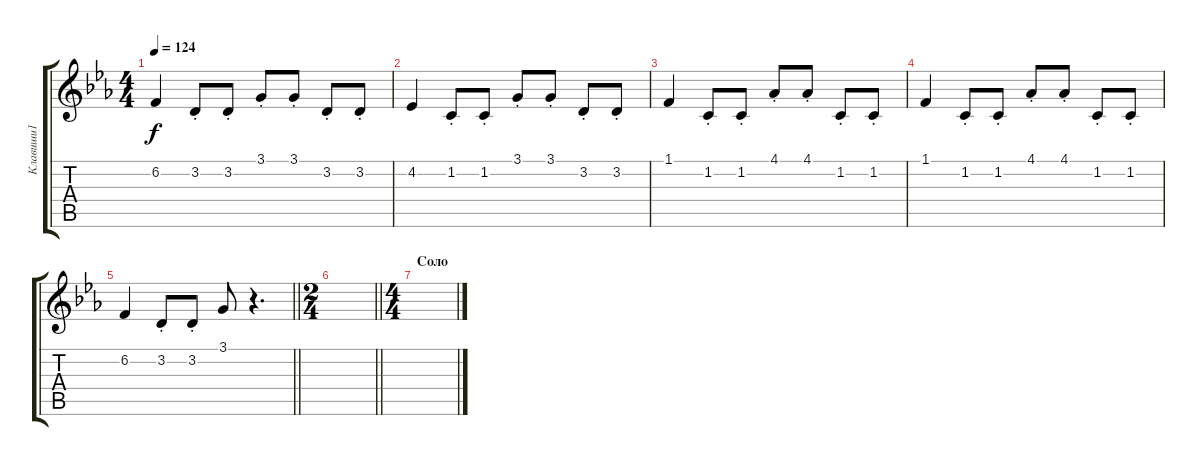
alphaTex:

\track ("Клавиши1" "Клавиши1") {instrument lead1square}
\staff {score tabs}
\tuning (E4 B3 G3 D3 A2 E2) {hide}
\ts (4 4)
\tempo 124
\clef g2
\ks cminor
6.2.4{dy f} 3.2{st}.8 3.2{st}.8 3.1{st}.8 3.1{st}.8 3.2{st}.8 3.2{st}.8 |
4.2.4 1.2{st}.8 1.2{st}.8 3.1{st}.8 3.1{st}.8 3.2{st}.8 3.2{st}.8 |
1.1.4 1.2{st}.8 1.2{st}.8 4.1{st}.8 4.1{st}.8 1.2{st}.8 1.2{st}.8 |
1.1.4 1.2{st}.8 1.2{st}.8 4.1{st}.8 4.1{st}.8 1.2{st}.8 1.2{st}.8 |
\barLineRight lightlight
6.2.4 3.2{st}.8 3.2{st}.8 3.1.8 r.4{d} |
\ts (2 4)
\barLineRight lightlight
|
\ts (4 4)
\section ("" "Соло")
